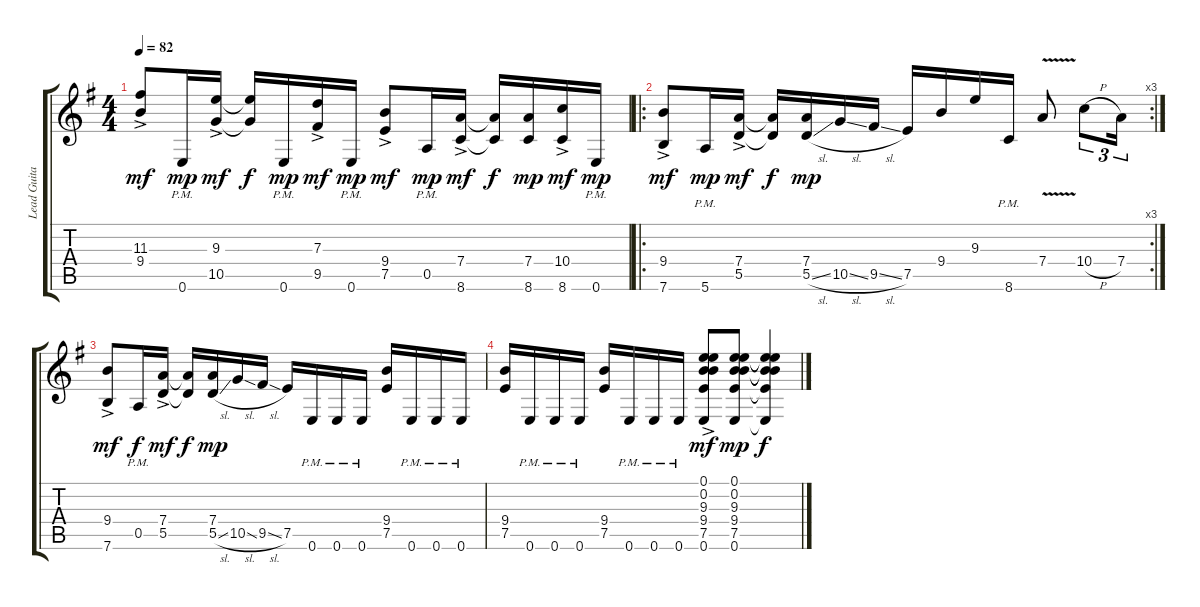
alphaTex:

\track ("Lead Guitar" "Lead Guita") {instrument electricguitarclean}
\staff {score tabs}
\tuning (E4 B3 G3 D3 A2 E2) {hide}
\ts (4 4)
\tempo 82
\clef g2
\ks g
(11.3{ac} 9.4{ac}).8{dy mf} 0.6{pm}.16{dy mp} (9.3{ac} 10.5{ac}).16{dy mf} (9.3{t} 10.5{t}).16{dy f} 0.6{pm}.16{dy mp} (7.3{ac} 9.5{ac}).16{dy mf} 0.6{pm}.16{dy mp} (9.4{ac} 7.5{ac}).8{dy mf} 0.5{pm}.16{dy mp} (7.4{ac} 8.6{ac}).16{dy mf} (7.4{t} 8.6{t}).16{dy f} (7.4 8.6).16{dy mp} (10.4{ac} 8.6{ac}).16{dy mf} 0.6{pm}.16{dy mp} |
\ro
\rc 3
(9.4{ac} 7.6{ac}).8{dy mf} 5.6{pm}.16{dy mp} (7.4{ac} 5.5{ac}).16{dy mf} (7.4{t} 5.5{t}).16{dy f} (7.4 5.5{sl}).16{dy mp} 10.5{sl}.16 9.5{sl}.16 7.5.16 9.4.16 9.3.16 8.6{pm}.16 7.4{v}.8 10.4{h}.8{tu (3 2)} 7.4.16{tu (3 2)} |
(9.4{ac} 7.6{ac}).8{dy mf} 0.5{pm}.16{dy f} (7.4{ac} 5.5{ac}).16{dy mf} (7.4{t} 5.5{t}).16{dy f} (7.4 5.5{sl}).16{dy mp} 10.5{sl}.16 9.5{sl}.16 7.5.16 0.6{pm}.16 0.6{pm}.16 0.6{pm}.16 (9.4 7.5).16 0.6{pm}.16 0.6{pm}.16 0.6{pm}.16 |
(9.4 7.5).16 0.6{pm}.16 0.6{pm}.16 0.6{pm}.16 (9.4 7.5).16 0.6{pm}.16 0.6{pm}.16 0.6{pm}.16 (0.1{ac} 0.2{ac} 9.3{ac} 9.4{ac} 7.5{ac} 0.6{ac}).8{dy mf} (0.1 0.2 9.3 9.4 7.5 0.6).8{dy mp} (0.1{t} 0.2{t} 9.3{t} 9.4{t} 7.5{t} 0.6{t}).4{dy f}
